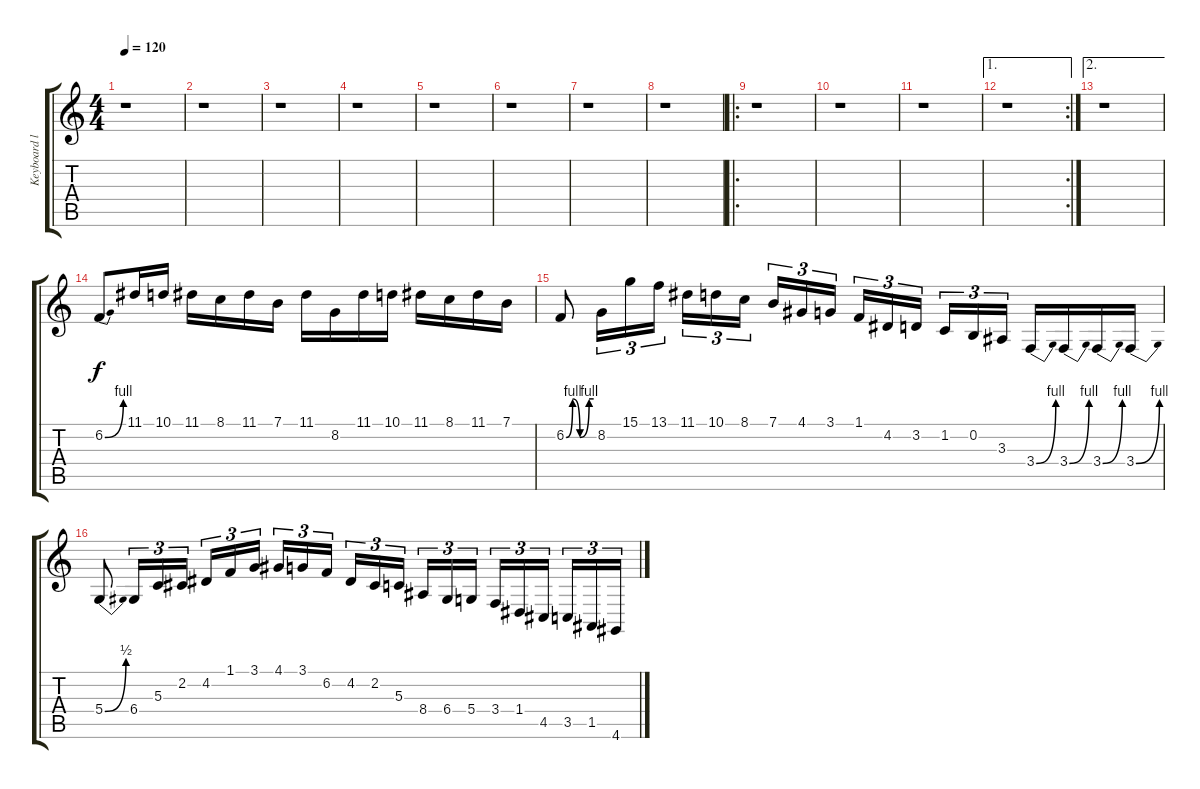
\track ("Keyboard lead" "Keyboard l") {instrument lead1square}
\staff {score tabs}
\tuning (E4 B3 G3 D3 A2 E2) {hide}
\ts (4 4)
\tempo 120
\clef g2
\ks c
r.1{dy f instrument lead1square} |
r.1 |
r.1 |
r.1 |
r.1 |
r.1 |
r.1 |
r.1 |
\ro
r.1 |
r.1 |
r.1 |
\ae 1
\rc 2
r.1 |
\ae 2
r.1 |
6.2{be (bend 0 0 60 4)}.8 11.1.16 10.1.16 11.1.16 8.1.16 11.1.16 7.1.16 11.1.16 8.2.16 11.1.16 10.1.16 11.1.16 8.1.16 11.1.16 7.1.16 |
6.2{be (custom 0 0 14 4 30 0 50 4 60 4)}.8 8.2.16{tu (3 2)} 15.1.16{tu (3 2)} 13.1.16{tu (3 2)} 11.1.16{tu (3 2)} 10.1.16{tu (3 2)} 8.1.16{tu (3 2)} 7.1.16{tu (3 2)} 4.1.16{tu (3 2)} 3.1.16{tu (3 2)} 1.1.16{tu (3 2)} 4.2.16{tu (3 2)} 3.2.16{tu (3 2)} 1.2.16{tu (3 2)} 0.2.16{tu (3 2)} 3.3.16{tu (3 2)} 3.4{be (bend 0 0 60 4)}.16 3.4{be (bend 0 0 60 4)}.16 3.4{be (bend 0 0 60 4)}.16 3.4{be (bend 0 0 60 4)}.16 |
5.4{be (bend 0 0 60 2)}.8 6.4.16{tu (3 2)} 5.3.16{tu (3 2)} 2.2.16{tu (3 2)} 4.2.16{tu (3 2)} 1.1.16{tu (3 2)} 3.1.16{tu (3 2)} 4.1.16{tu (3 2)} 3.1.16{tu (3 2)} 6.2.16{tu (3 2)} 4.2.16{tu (3 2)} 2.2.16{tu (3 2)} 5.3.16{tu (3 2)} 8.4.16{tu (3 2)} 6.4.16{tu (3 2)} 5.4.16{tu (3 2)} 3.4.16{tu (3 2)} 1.4.16{tu (3 2)} 4.5.16{tu (3 2)} 3.5.16{tu (3 2)} 1.5.16{tu (3 2)} 4.6.16{tu (3 2)}
